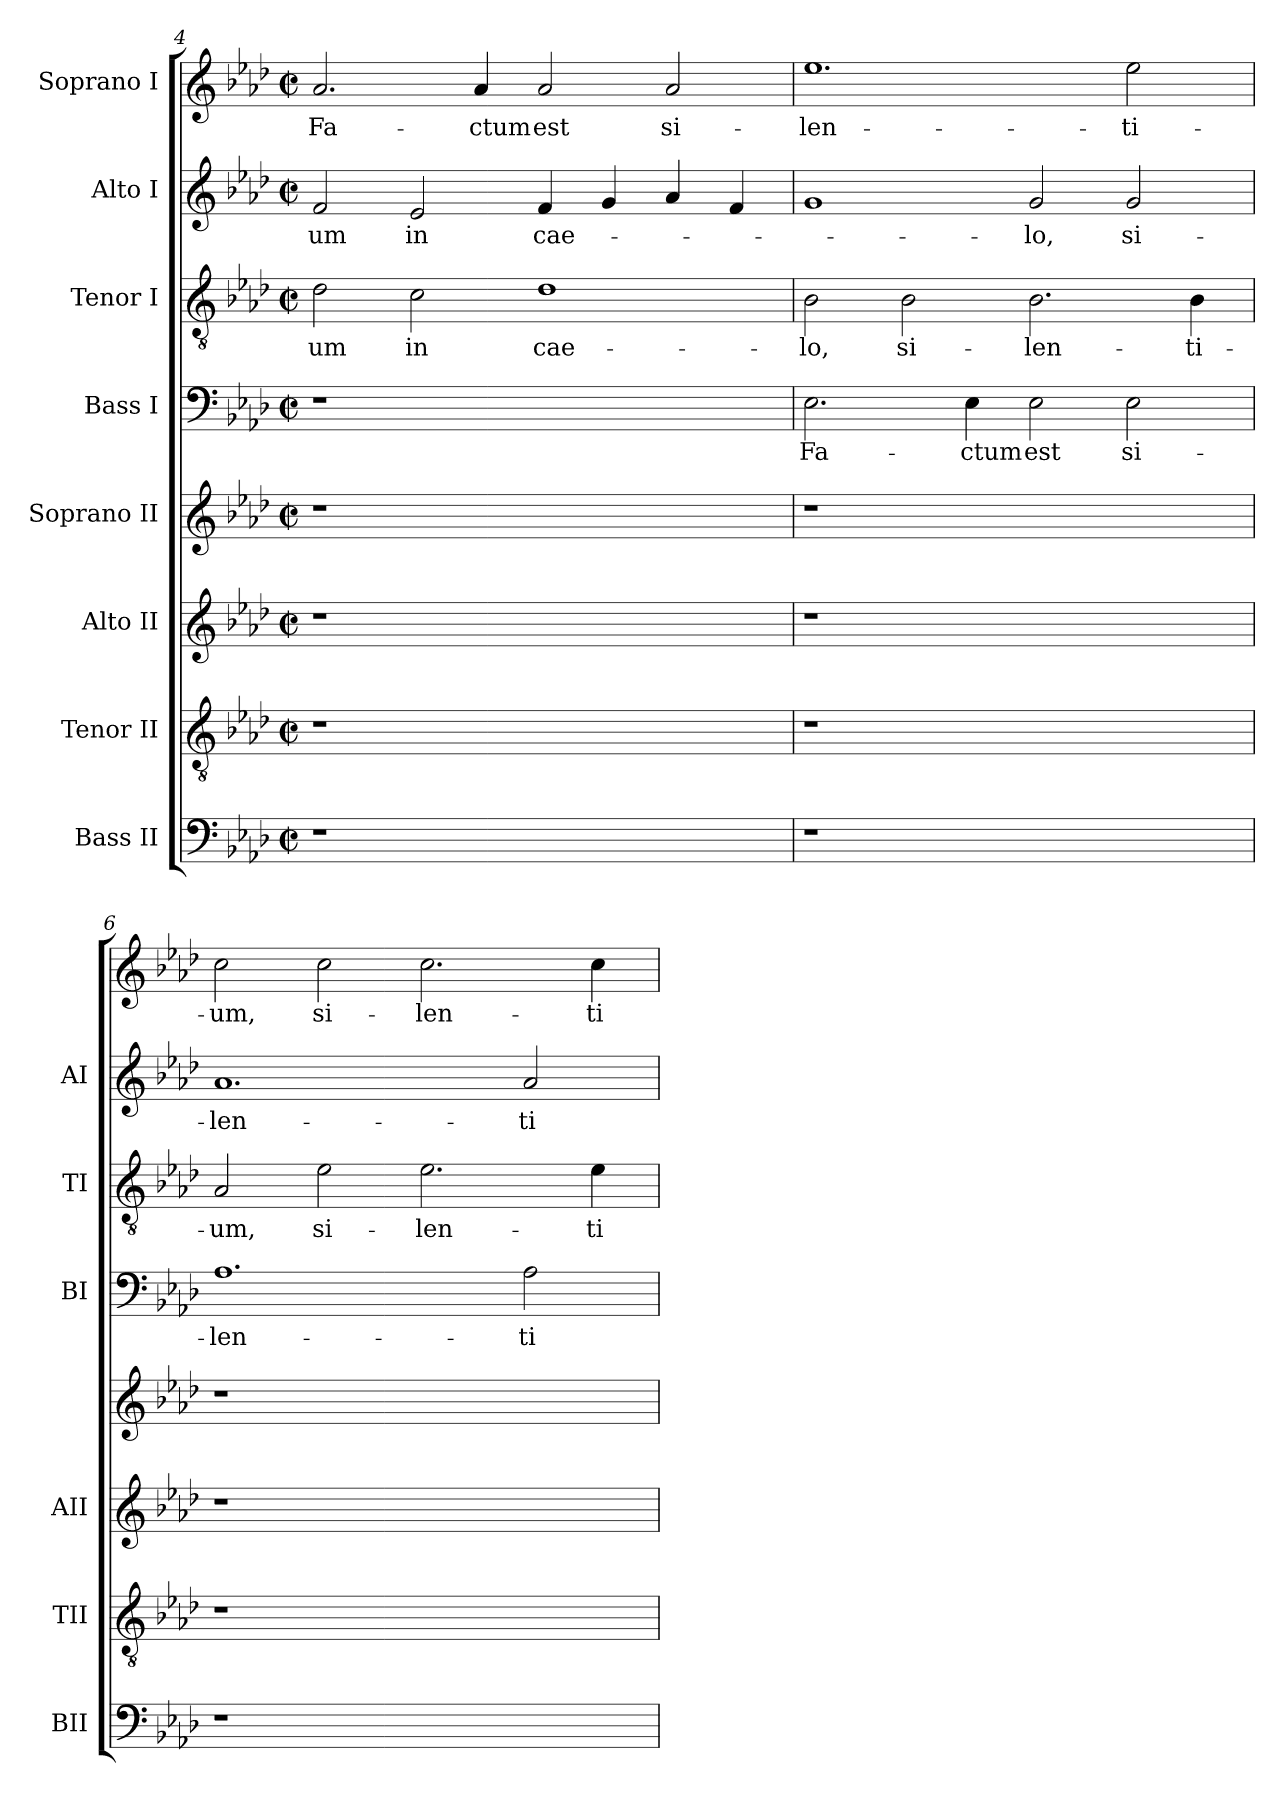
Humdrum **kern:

**kern	**kern	**kern	**kern	**kern	**text	**kern	**text	**kern	**text	**kern	**text
*part8	*part7	*part6	*part5	*part4	*part4	*part3	*part3	*part2	*part2	*part1	*part1
*staff8	*staff7	*staff6	*staff5	*staff4	*staff4	*staff3	*staff3	*staff2	*staff2	*staff1	*staff1
*I"Bass II	*I"Tenor II	*I"Alto II	*I"Soprano II	*I"Bass I	*	*I"Tenor I	*	*I"Alto I	*	*I"Soprano I	*
*I'BII	*I'TII	*I'AII	*	*I'BI	*	*I'TI	*	*I'AI	*	*	*
*clefF4	*clefGv2	*clefG2	*clefG2	*clefF4	*	*clefGv2	*	*clefG2	*	*clefG2	*
*k[b-e-a-d-]	*k[b-e-a-d-]	*k[b-e-a-d-]	*k[b-e-a-d-]	*k[b-e-a-d-]	*	*k[b-e-a-d-]	*	*k[b-e-a-d-]	*	*k[b-e-a-d-]	*
*A-:	*A-:	*A-:	*A-:	*A-:	*	*A-:	*	*A-:	*	*A-:	*
*M2/2	*M2/2	*M2/2	*M2/2	*M2/2	*	*M2/2	*	*M2/2	*	*M2/2	*
*met(c|)	*met(c|)	*met(c|)	*met(c|)	*met(c|)	*	*met(c|)	*	*met(c|)	*	*met(c|)	*
=4	=4	=4	=4	=4	=4	=4	=4	=4	=4	=4	=4
!LO:N:vis=1	!LO:N:vis=1	!LO:N:vis=1	!LO:N:vis=1	!LO:N:vis=1	!	!	!LO:LY:b	!	!LO:LY:b	!	!LO:LY:b
1r	1r	1r	1r	1r	.	2d-\	-um	2f/	-um	2.a-/	Fa-
!	!	!	!	!	!	!	!LO:LY:b	!	!LO:LY:b	!	!
.	.	.	.	.	.	2c\	in	2e-/	in	.	.
!	!	!	!	!	!	!	!	!	!	!	!LO:LY:b
.	.	.	.	.	.	.	.	.	.	4a-/	-ctum
!	!	!	!	!	!	!	!LO:LY:b	!	!LO:LY:b	!	!LO:LY:b
1ryy	1ryy	1ryy	1ryy	1ryy	.	1d-	cae-	4f/	cae-	2a-/	est
.	.	.	.	.	.	.	.	4g/	.	.	.
!	!	!	!	!	!	!	!	!	!	!	!LO:LY:b
.	.	.	.	.	.	.	.	4a-/	.	2a-/	si-
.	.	.	.	.	.	.	.	4f/	.	.	.
!!LO:PB:g=z
=5	=5	=5	=5	=5	=5	=5	=5	=5	=5	=5	=5
!LO:N:vis=1	!LO:N:vis=1	!LO:N:vis=1	!LO:N:vis=1	!	!LO:LY:b	!	!LO:LY:b	!	!	!	!LO:LY:b
1r	1r	1r	1r	2.E-\	Fa-	2B-\	-lo,	1g	.	1.ee-	-len-
!	!	!	!	!	!	!	!LO:LY:b	!	!	!	!
.	.	.	.	.	.	2B-\	si-	.	.	.	.
!	!	!	!	!	!LO:LY:b	!	!	!	!	!	!
.	.	.	.	4E-\	-ctum	.	.	.	.	.	.
!	!	!	!	!	!LO:LY:b	!	!LO:LY:b	!	!LO:LY:b	!	!
1ryy	1ryy	1ryy	1ryy	2E-\	est	2.B-\	-len-	2g/	-lo,	.	.
!	!	!	!	!	!LO:LY:b	!	!	!	!LO:LY:b	!	!LO:LY:b
.	.	.	.	2E-\	si-	.	.	2g/	si-	2ee-\	-ti-
!	!	!	!	!	!	!	!LO:LY:b	!	!	!	!
.	.	.	.	.	.	4B-\	-ti-	.	.	.	.
=6	=6	=6	=6	=6	=6	=6	=6	=6	=6	=6	=6
!LO:N:vis=1	!LO:N:vis=1	!LO:N:vis=1	!LO:N:vis=1	!	!LO:LY:b	!	!LO:LY:b	!	!LO:LY:b	!	!LO:LY:b
1r	1r	1r	1r	1.A-	-len-	2A-/	-um,	1.a-	-len-	2cc\	-um,
!	!	!	!	!	!	!	!LO:LY:b	!	!	!	!LO:LY:b
.	.	.	.	.	.	2e-\	si-	.	.	2cc\	si-
!	!	!	!	!	!	!	!LO:LY:b	!	!	!	!LO:LY:b
1ryy	1ryy	1ryy	1ryy	.	.	2.e-\	-len-	.	.	2.cc\	-len-
!	!	!	!	!	!LO:LY:b	!	!	!	!LO:LY:b	!	!
.	.	.	.	2A-\	-ti-	.	.	2a-/	-ti-	.	.
!	!	!	!	!	!	!	!LO:LY:b	!	!	!	!LO:LY:b
.	.	.	.	.	.	4e-\	-ti-	.	.	4cc\	-ti-
=	=	=	=	=	=	=	=	=	=	=	=
*-	*-	*-	*-	*-	*-	*-	*-	*-	*-	*-	*-
